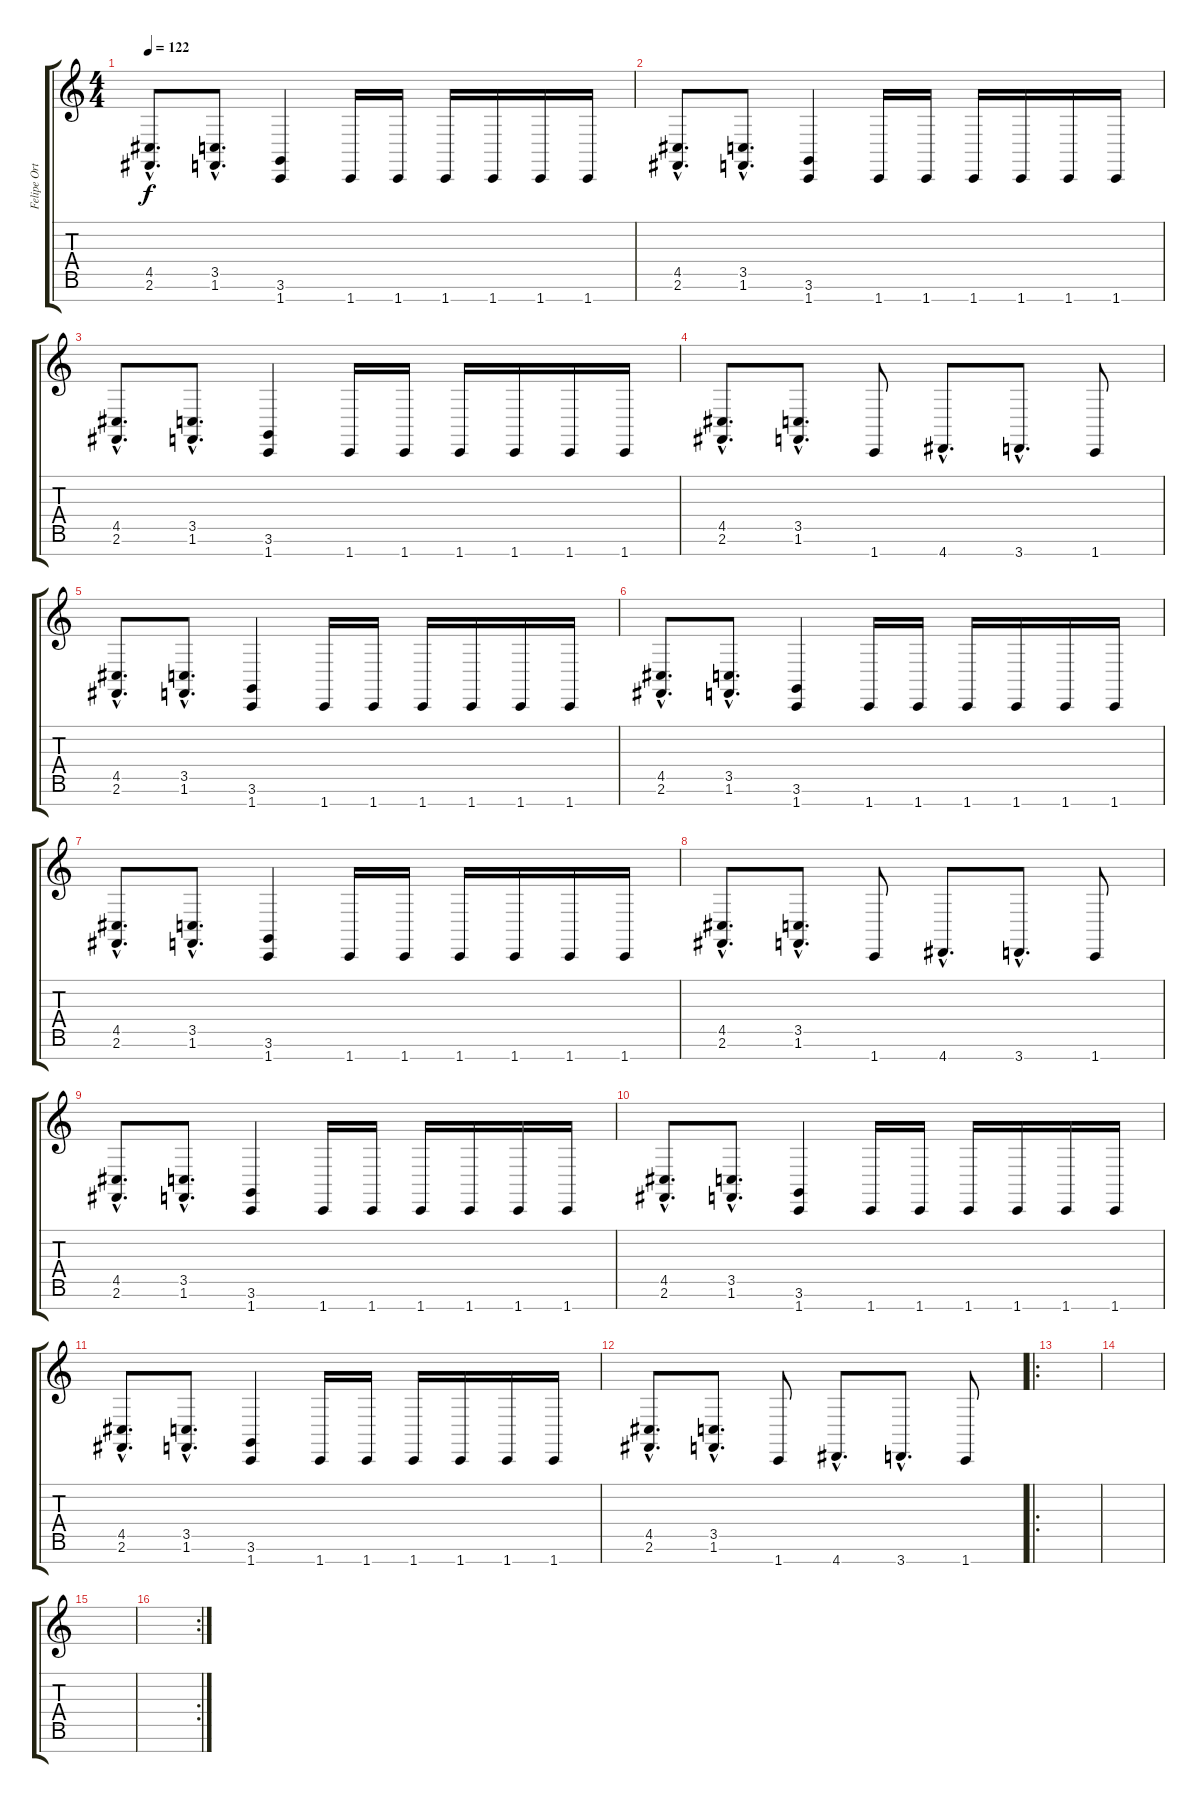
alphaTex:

\track ("Felipe Ortiz" "Felipe Ort") {instrument lead2sawtooth}
\staff {score tabs}
\tuning (E4 B3 G3 D3 A2 E2 B1) {hide}
\ts (4 4)
\tempo 122
\clef g2
\ks c
(4.5{hac} 2.6{hac}).8{d dy f} (3.5{hac} 1.6{hac}).8{d} (3.6 1.7).4 1.7.16 1.7.16 1.7.16 1.7.16 1.7.16 1.7.16 |
(4.5{hac} 2.6{hac}).8{d} (3.5{hac} 1.6{hac}).8{d} (3.6 1.7).4 1.7.16 1.7.16 1.7.16 1.7.16 1.7.16 1.7.16 |
(4.5{hac} 2.6{hac}).8{d} (3.5{hac} 1.6{hac}).8{d} (3.6 1.7).4 1.7.16 1.7.16 1.7.16 1.7.16 1.7.16 1.7.16 |
(4.5{hac} 2.6{hac}).8{d} (3.5{hac} 1.6{hac}).8{d} 1.7.8 4.7{hac}.8{d} 3.7{hac}.8{d} 1.7.8 |
(4.5{hac} 2.6{hac}).8{d} (3.5{hac} 1.6{hac}).8{d} (3.6 1.7).4 1.7.16 1.7.16 1.7.16 1.7.16 1.7.16 1.7.16 |
(4.5{hac} 2.6{hac}).8{d} (3.5{hac} 1.6{hac}).8{d} (3.6 1.7).4 1.7.16 1.7.16 1.7.16 1.7.16 1.7.16 1.7.16 |
(4.5{hac} 2.6{hac}).8{d} (3.5{hac} 1.6{hac}).8{d} (3.6 1.7).4 1.7.16 1.7.16 1.7.16 1.7.16 1.7.16 1.7.16 |
(4.5{hac} 2.6{hac}).8{d} (3.5{hac} 1.6{hac}).8{d} 1.7.8 4.7{hac}.8{d} 3.7{hac}.8{d} 1.7.8 |
(4.5{hac} 2.6{hac}).8{d} (3.5{hac} 1.6{hac}).8{d} (3.6 1.7).4 1.7.16 1.7.16 1.7.16 1.7.16 1.7.16 1.7.16 |
(4.5{hac} 2.6{hac}).8{d} (3.5{hac} 1.6{hac}).8{d} (3.6 1.7).4 1.7.16 1.7.16 1.7.16 1.7.16 1.7.16 1.7.16 |
(4.5{hac} 2.6{hac}).8{d} (3.5{hac} 1.6{hac}).8{d} (3.6 1.7).4 1.7.16 1.7.16 1.7.16 1.7.16 1.7.16 1.7.16 |
(4.5{hac} 2.6{hac}).8{d} (3.5{hac} 1.6{hac}).8{d} 1.7.8 4.7{hac}.8{d} 3.7{hac}.8{d} 1.7.8 |
\ro
|
|
|
\rc 2
